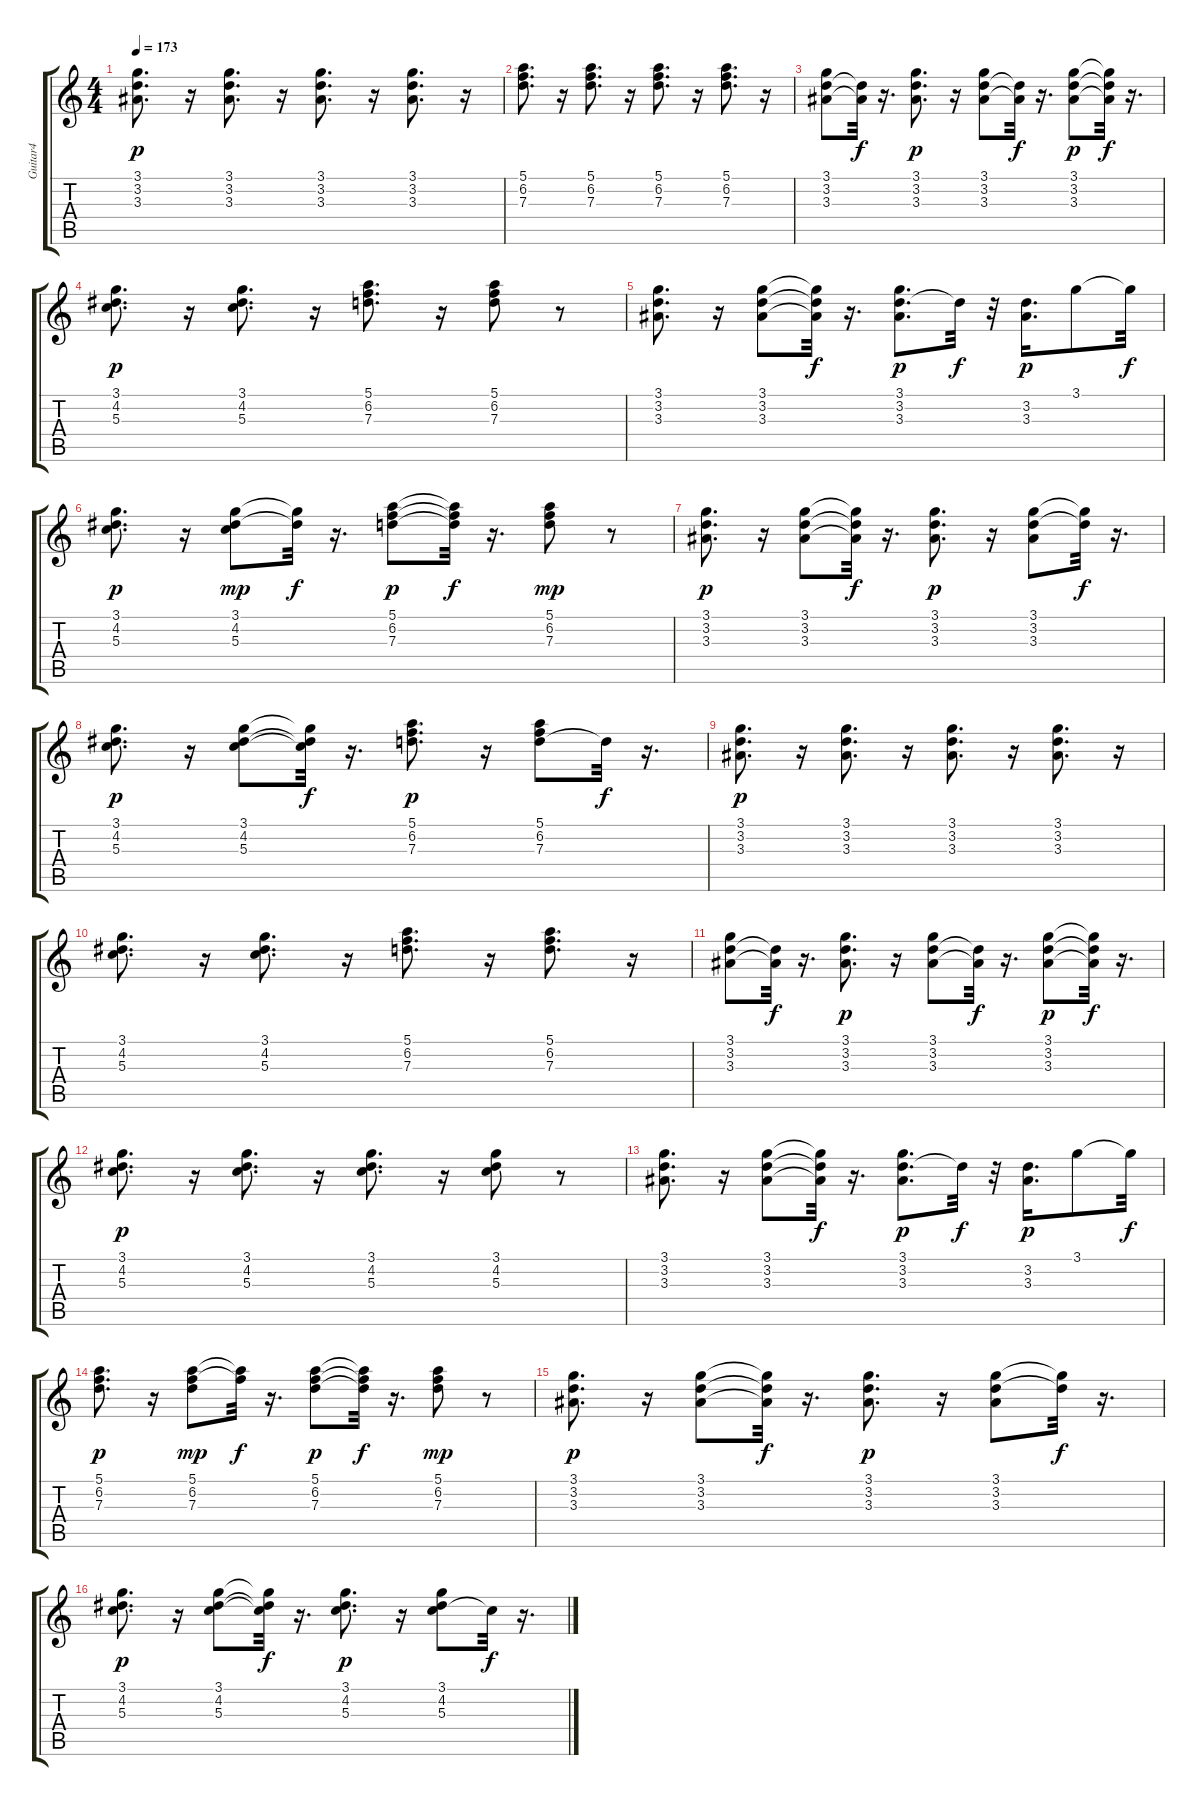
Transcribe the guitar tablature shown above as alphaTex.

\track ("Guitar4" "Guitar4") {instrument distortionguitar}
\staff {score tabs}
\tuning (E4 B3 G3 D3 A2 E2) {hide}
\ts (4 4)
\tempo 173
\clef g2
\ks c
(3.1 3.2 3.3).8{d dy p} r.16 (3.1 3.2 3.3).8{d} r.16 (3.1 3.2 3.3).8{d} r.16 (3.1 3.2 3.3).8{d} r.16 |
(5.1 6.2 7.3).8{d} r.16 (5.1 6.2 7.3).8{d} r.16 (5.1 6.2 7.3).8{d} r.16 (5.1 6.2 7.3).8{d} r.16 |
(3.1 3.2 3.3).8 (3.2{t} 3.3{t}).32{dy f} r.16{d} (3.1 3.2 3.3).8{d dy p} r.16 (3.1 3.2 3.3).8 (3.2{t} 3.3{t}).32{dy f} r.16{d} (3.1 3.2 3.3).8{dy p} (3.1{t} 3.2{t} 3.3{t}).32{dy f} r.16{d} |
(3.1 4.2 5.3).8{d dy p} r.16 (3.1 4.2 5.3).8{d} r.16 (5.1 6.2 7.3).8{d} r.16 (5.1 6.2 7.3).8 r.8 |
(3.1 3.2 3.3).8{d} r.16 (3.1 3.2 3.3).8 (3.1{t} 3.2{t} 3.3{t}).32{dy f} r.16{d} (3.1 3.2 3.3).8{d dy p} 3.2{t}.32{dy f} r.32 (3.2 3.3).16{d dy p} 3.1.8 3.1{t}.32{dy f} |
(3.1 4.2 5.3).8{d dy p} r.16 (3.1 4.2 5.3).8{dy mp} (3.1{t} 4.2{t}).32{dy f} r.16{d} (5.1 6.2 7.3).8{dy p} (5.1{t} 6.2{t} 7.3{t}).32{dy f} r.16{d} (5.1 6.2 7.3).8{dy mp} r.8 |
(3.1 3.2 3.3).8{d dy p} r.16 (3.1 3.2 3.3).8 (3.1{t} 3.2{t} 3.3{t}).32{dy f} r.16{d} (3.1 3.2 3.3).8{d dy p} r.16 (3.1 3.2 3.3).8 (3.1{t} 3.2{t}).32{dy f} r.16{d} |
(3.1 4.2 5.3).8{d dy p} r.16 (3.1 4.2 5.3).8 (3.1{t} 4.2{t} 5.3{t}).32{dy f} r.16{d} (5.1 6.2 7.3).8{d dy p} r.16 (5.1 6.2 7.3).8 7.3{t}.32{dy f} r.16{d} |
(3.1 3.2 3.3).8{d dy p} r.16 (3.1 3.2 3.3).8{d} r.16 (3.1 3.2 3.3).8{d} r.16 (3.1 3.2 3.3).8{d} r.16 |
(3.1 4.2 5.3).8{d} r.16 (3.1 4.2 5.3).8{d} r.16 (5.1 6.2 7.3).8{d} r.16 (5.1 6.2 7.3).8{d} r.16 |
(3.1 3.2 3.3).8 (3.2{t} 3.3{t}).32{dy f} r.16{d} (3.1 3.2 3.3).8{d dy p} r.16 (3.1 3.2 3.3).8 (3.2{t} 3.3{t}).32{dy f} r.16{d} (3.1 3.2 3.3).8{dy p} (3.1{t} 3.2{t} 3.3{t}).32{dy f} r.16{d} |
(3.1 4.2 5.3).8{d dy p} r.16 (3.1 4.2 5.3).8{d} r.16 (3.1 4.2 5.3).8{d} r.16 (3.1 4.2 5.3).8 r.8 |
(3.1 3.2 3.3).8{d} r.16 (3.1 3.2 3.3).8 (3.1{t} 3.2{t} 3.3{t}).32{dy f} r.16{d} (3.1 3.2 3.3).8{d dy p} 3.2{t}.32{dy f} r.32 (3.2 3.3).16{d dy p} 3.1.8 3.1{t}.32{dy f} |
(5.1 6.2 7.3).8{d dy p} r.16 (5.1 6.2 7.3).8{dy mp} (5.1{t} 6.2{t}).32{dy f} r.16{d} (5.1 6.2 7.3).8{dy p} (5.1{t} 6.2{t} 7.3{t}).32{dy f} r.16{d} (5.1 6.2 7.3).8{dy mp} r.8 |
(3.1 3.2 3.3).8{d dy p} r.16 (3.1 3.2 3.3).8 (3.1{t} 3.2{t} 3.3{t}).32{dy f} r.16{d} (3.1 3.2 3.3).8{d dy p} r.16 (3.1 3.2 3.3).8 (3.1{t} 3.2{t}).32{dy f} r.16{d} |
(3.1 4.2 5.3).8{d dy p} r.16 (3.1 4.2 5.3).8 (3.1{t} 4.2{t} 5.3{t}).32{dy f} r.16{d} (3.1 4.2 5.3).8{d dy p} r.16 (3.1 4.2 5.3).8 5.3{t}.32{dy f} r.16{d}
